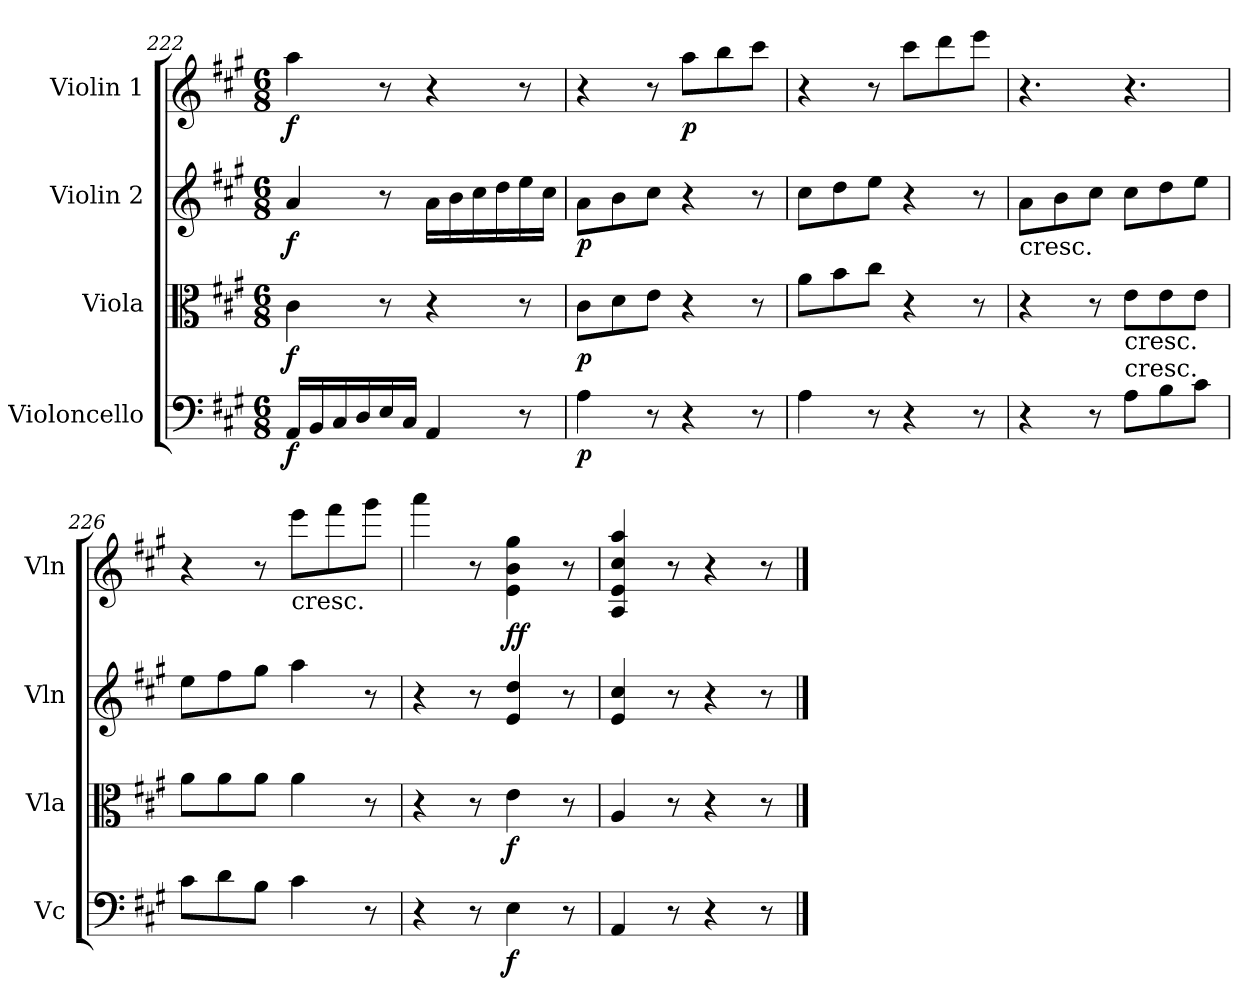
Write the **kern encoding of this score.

**kern	**dynam	**kern	**dynam	**kern	**dynam	**kern	**dynam
*part4	*part4	*part3	*part3	*part2	*part2	*part1	*part1
*staff4	*staff4	*staff3	*staff3	*staff2	*staff2	*staff1	*staff1
*I"Violoncello	*	*I"Viola	*	*I"Violin 2	*	*I"Violin 1	*
*I'Vc	*	*I'Vla	*	*I'Vln	*	*I'Vln	*
!!LO:PB:g=z
*clefF4	*	*clefC3	*	*clefG2	*	*clefG2	*
*k[f#c#g#]	*	*k[f#c#g#]	*	*k[f#c#g#]	*	*k[f#c#g#]	*
*A:	*	*A:	*	*A:	*	*A:	*
*M6/8	*	*M6/8	*	*M6/8	*	*M6/8	*
=222	=222	=222	=222	=222	=222	=222	=222
!	!LO:DY:b	!	!LO:DY:b	!	!LO:DY:b	!	!LO:DY:b
16AA/LL	f	4c#\	f	4a/	f	4aa\	f
16BB/	.	.	.	.	.	.	.
16C#/	.	.	.	.	.	.	.
16D/	.	.	.	.	.	.	.
16E/	.	8r	.	8r	.	8r	.
16C#/JJ	.	.	.	.	.	.	.
4AA/	.	4r	.	16a\LL	.	4r	.
.	.	.	.	16b\	.	.	.
.	.	.	.	16cc#\	.	.	.
.	.	.	.	16dd\	.	.	.
8r	.	8r	.	16ee\	.	8r	.
.	.	.	.	16cc#\JJ	.	.	.
=223	=223	=223	=223	=223	=223	=223	=223
!	!LO:DY:b	!	!LO:DY:b	!	!LO:DY:b	!	!
4A\	p	8c#\L	p	8a\L	p	4r	.
.	.	8d\	.	8b\	.	.	.
8r	.	8e\J	.	8cc#\J	.	8r	.
!	!	!	!	!	!	!	!LO:DY:b
4r	.	4r	.	4r	.	8aa\L	p
.	.	.	.	.	.	8bb\	.
8r	.	8r	.	8r	.	8ccc#\J	.
=224	=224	=224	=224	=224	=224	=224	=224
4A\	.	8a\L	.	8cc#\L	.	4r	.
.	.	8b\	.	8dd\	.	.	.
8r	.	8cc#\J	.	8ee\J	.	8r	.
4r	.	4r	.	4r	.	8ccc#\L	.
.	.	.	.	.	.	8ddd\	.
8r	.	8r	.	8r	.	8eee\J	.
=225	=225	=225	=225	=225	=225	=225	=225
!	!	!	!	!LO:TX:b:t=cresc.	!	!	!
4r	.	4r	.	8a\L	.	4.r	.
.	.	.	.	8b\	.	.	.
8r	.	8r	.	8cc#\J	.	.	.
!	!	!LO:TX:b:t=cresc.	!	!	!	!	!
!LO:TX:a:t=cresc.	!	!	!	!	!	!	!
8A\L	.	8e\L	.	8cc#\L	.	4.r	.
8B\	.	8e\	.	8dd\	.	.	.
8c#\J	.	8e\J	.	8ee\J	.	.	.
!!LO:LB:g=z
=226	=226	=226	=226	=226	=226	=226	=226
8c#\L	.	8a\L	.	8ee\L	.	4r	.
8d\	.	8a\	.	8ff#\	.	.	.
8B\J	.	8a\J	.	8gg#\J	.	8r	.
!	!	!	!	!	!	!LO:TX:b:t=cresc.	!
4c#\	.	4a\	.	4aa\	.	8eee\L	.
.	.	.	.	.	.	8fff#\	.
8r	.	8r	.	8r	.	8ggg#\J	.
!!LO:PB:g=z
=227	=227	=227	=227	=227	=227	=227	=227
4r	.	4r	.	4r	.	4aaa\	.
8r	.	8r	.	8r	.	8r	.
!	!LO:DY:b	!	!LO:DY:b	!	!LO:DY:b	!	!
!	!	!	!	!	!LO:DY:n=1:a	!	!
4E\	f	4e\	f	4e/ 4dd/	f f	4e\ 4b\ 4gg#\	.
8r	.	8r	.	8r	.	8r	.
=228	=228	=228	=228	=228	=228	=228	=228
4AA/	.	4A/	.	4e/ 4cc#/	.	4A/ 4e/ 4cc#/ 4aa/	.
8r	.	8r	.	8r	.	8r	.
4r	.	4r	.	4r	.	4r	.
8r	.	8r	.	8r	.	8r	.
==	==	==	==	==	==	==	==
*-	*-	*-	*-	*-	*-	*-	*-
